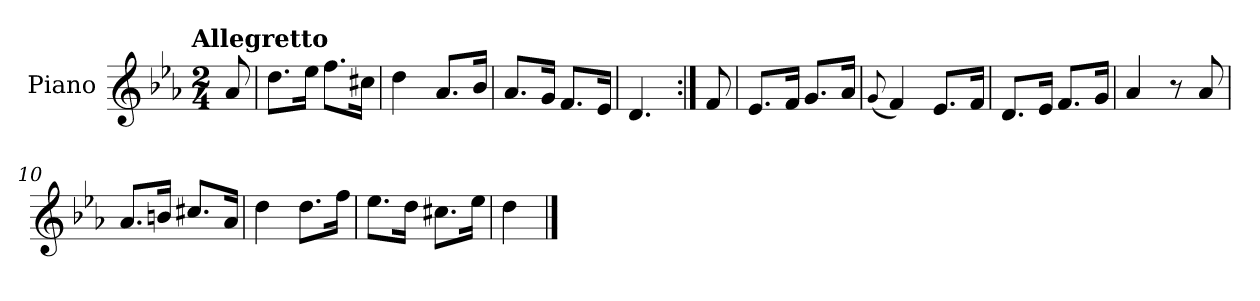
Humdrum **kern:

**kern
*part1
*staff1
*I"Piano
*I'Pno.
*clefG2
*k[b-e-a-]
!!LO:TX:omd:t=Allegretto
*M2/4
*MM116
=
8a-/
=1
8.dd\L
16ee-\Jk
8.ff\L
16cc#X\Jk
=2
4dd\
8.a-/L
16b-/Jk
=3
8.a-/L
16g/Jk
8.f/L
16e-/Jk
!!LO:LB:g=z
=4
4.d/
=5:|!
8f/
=6
8.e-/L
16f/Jk
8.g/L
16a-/Jk
=7
(<8qqg/
4f/)
8.e-/L
16f/Jk
=8
8.d/L
16e-/Jk
8.f/L
16g/Jk
=9
4a-/
8r
8a-/
!!LO:LB:g=z
=10
8.a-/L
16bn/Jk
8.cc#X/L
16a-/Jk
=11
4dd\
8.dd\L
16ff\Jk
=12
8.ee-\L
16dd\Jk
8.cc#X\L
16ee-\Jk
=13
4dd\
==
*-
